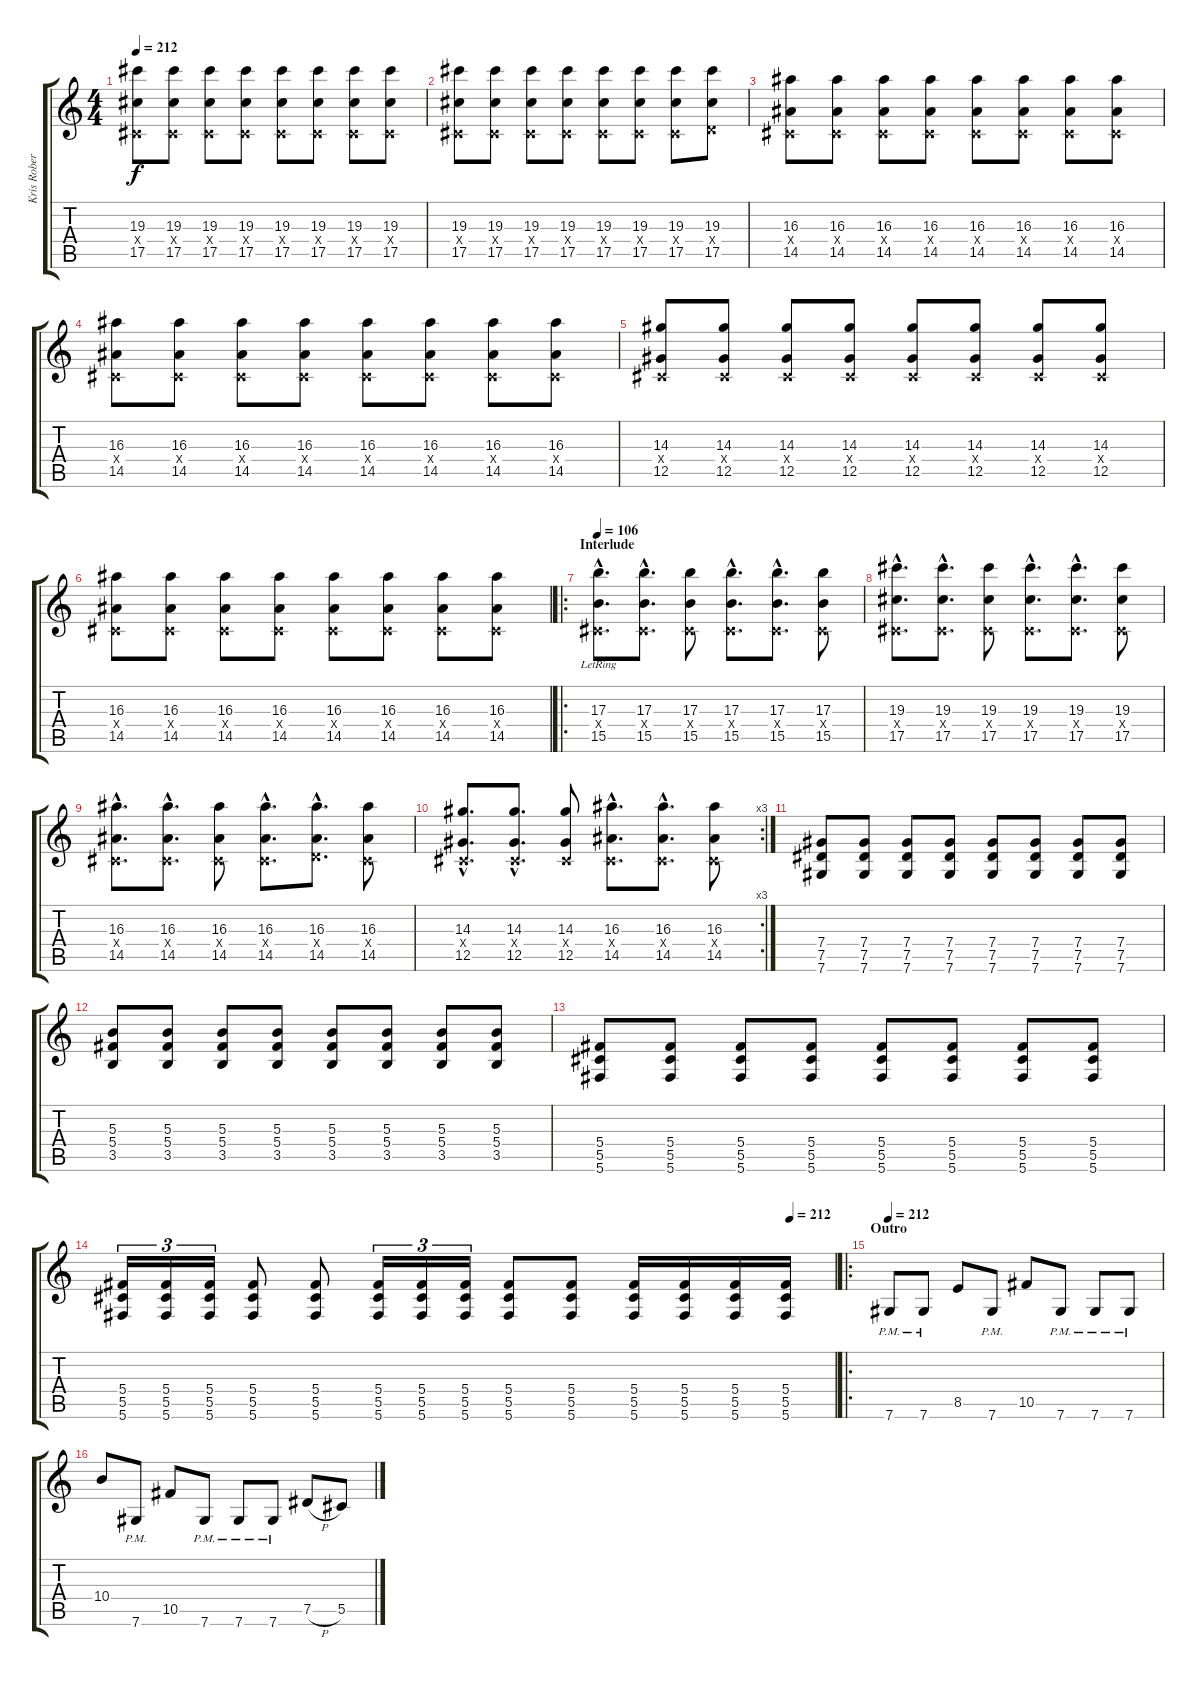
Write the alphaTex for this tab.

\track ("Kris Roberts" "Kris Rober") {instrument distortionguitar}
\staff {score tabs}
\tuning (Eb4 Bb3 Gb3 Db3 Ab2 Db2) {hide}
\ts (4 4)
\tempo 212
\clef g2
\ks c
(19.3 0.4{x} 17.5).8{dy f} (19.3 0.4{x} 17.5).8 (19.3 0.4{x} 17.5).8 (19.3 0.4{x} 17.5).8 (19.3 0.4{x} 17.5).8 (19.3 0.4{x} 17.5).8 (19.3 0.4{x} 17.5).8 (19.3 0.4{x} 17.5).8 |
(19.3 0.4{x} 17.5).8 (19.3 0.4{x} 17.5).8 (19.3 0.4{x} 17.5).8 (19.3 0.4{x} 17.5).8 (19.3 0.4{x} 17.5).8 (19.3 0.4{x} 17.5).8 (19.3 0.4{x} 17.5).8 (19.3 1.4{x} 17.5).8 |
(16.3 0.4{x} 14.5).8 (16.3 0.4{x} 14.5).8 (16.3 0.4{x} 14.5).8 (16.3 0.4{x} 14.5).8 (16.3 0.4{x} 14.5).8 (16.3 0.4{x} 14.5).8 (16.3 0.4{x} 14.5).8 (16.3 0.4{x} 14.5).8 |
(16.3 0.4{x} 14.5).8 (16.3 0.4{x} 14.5).8 (16.3 0.4{x} 14.5).8 (16.3 0.4{x} 14.5).8 (16.3 0.4{x} 14.5).8 (16.3 0.4{x} 14.5).8 (16.3 0.4{x} 14.5).8 (16.3 0.4{x} 14.5).8 |
(14.3 0.4{x} 12.5).8 (14.3 0.4{x} 12.5).8 (14.3 0.4{x} 12.5).8 (14.3 0.4{x} 12.5).8 (14.3 0.4{x} 12.5).8 (14.3 0.4{x} 12.5).8 (14.3 0.4{x} 12.5).8 (14.3 0.4{x} 12.5).8 |
(16.3 0.4{x} 14.5).8 (16.3 0.4{x} 14.5).8 (16.3 0.4{x} 14.5).8 (16.3 0.4{x} 14.5).8 (16.3 0.4{x} 14.5).8 (16.3 0.4{x} 14.5).8 (16.3 0.4{x} 14.5).8 (16.3 0.4{x} 14.5).8 |
\ro
\section ("" "Interlude")
\tempo 106
(17.3{hac lr} 0.4{hac x} 15.5{hac lr}).8{d} (17.3{hac} 0.4{hac x} 15.5{hac}).8{d} (17.3 0.4{x} 15.5).8 (17.3{hac} 0.4{hac x} 15.5{hac}).8{d} (17.3{hac} 0.4{hac x} 15.5{hac}).8{d} (17.3 0.4{x} 15.5).8 |
(19.3{hac} 0.4{hac x} 17.5{hac}).8{d} (19.3{hac} 0.4{hac x} 17.5{hac}).8{d} (19.3 0.4{x} 17.5).8 (19.3{hac} 0.4{hac x} 17.5{hac}).8{d} (19.3{hac} 0.4{hac x} 17.5{hac}).8{d} (19.3 0.4{x} 17.5).8 |
(16.3{hac} 0.4{hac x} 14.5{hac}).8{d} (16.3{hac} 0.4{hac x} 14.5{hac}).8{d} (16.3 0.4{x} 14.5).8 (16.3{hac} 0.4{hac x} 14.5{hac}).8{d} (16.3{hac} 1.4{hac x} 14.5{hac}).8{d} (16.3 0.4{x} 14.5).8 |
\rc 3
(14.3{hac} 0.4{hac x} 12.5{hac}).8{d} (14.3{hac} 0.4{hac x} 12.5{hac}).8{d} (14.3 0.4{x} 12.5).8 (16.3{hac} 0.4{hac x} 14.5{hac}).8{d} (16.3{hac} 0.4{hac x} 14.5{hac}).8{d} (16.3 0.4{x} 14.5).8 |
(7.4 7.5 7.6).8 (7.4 7.5 7.6).8 (7.4 7.5 7.6).8 (7.4 7.5 7.6).8 (7.4 7.5 7.6).8 (7.4 7.5 7.6).8 (7.4 7.5 7.6).8 (7.4 7.5 7.6).8 |
(5.3 5.4 3.5).8 (5.3 5.4 3.5).8 (5.3 5.4 3.5).8 (5.3 5.4 3.5).8 (5.3 5.4 3.5).8 (5.3 5.4 3.5).8 (5.3 5.4 3.5).8 (5.3 5.4 3.5).8 |
(5.4 5.5 5.6).8 (5.4 5.5 5.6).8 (5.4 5.5 5.6).8 (5.4 5.5 5.6).8 (5.4 5.5 5.6).8 (5.4 5.5 5.6).8 (5.4 5.5 5.6).8 (5.4 5.5 5.6).8 |
\tempo (212 0.9375)
(5.4 5.5 5.6).16{tu (3 2) volume 11} (5.4 5.5 5.6).16{tu (3 2)} (5.4 5.5 5.6).16{tu (3 2)} (5.4 5.5 5.6).8 (5.4 5.5 5.6).8 (5.4 5.5 5.6).16{tu (3 2)} (5.4 5.5 5.6).16{tu (3 2)} (5.4 5.5 5.6).16{tu (3 2)} (5.4 5.5 5.6).8 (5.4 5.5 5.6).8 (5.4 5.5 5.6).16 (5.4 5.5 5.6).16 (5.4 5.5 5.6).16 (5.4 5.5 5.6).16 |
\ro
\section ("" "Outro")
\tempo 212
7.6{pm}.8{volume 16 balance 0} 7.6{pm}.8 8.5.8 7.6{pm}.8 10.5.8 7.6{pm}.8 7.6{pm}.8 7.6{pm}.8 |
10.4.8 7.6{pm}.8 10.5.8 7.6{pm}.8 7.6{pm}.8 7.6{pm}.8 7.5{h}.8 5.5.8
